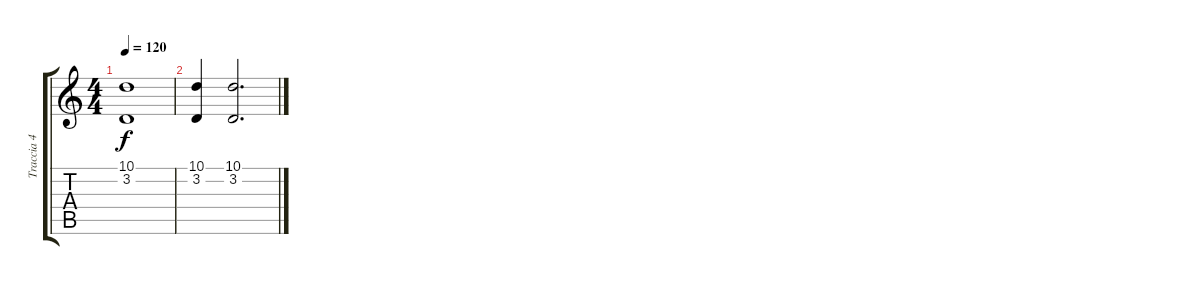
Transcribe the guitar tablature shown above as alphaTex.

\track ("Traccia 4" "Traccia 4") {instrument tubularbells}
\staff {score tabs}
\tuning (E4 B3 G3 D3 A2 E2) {hide}
\ts (4 4)
\tempo 120
\clef g2
\ks c
(10.1 3.2).1{dy f} |
(10.1 3.2).4 (10.1 3.2).2{d}
